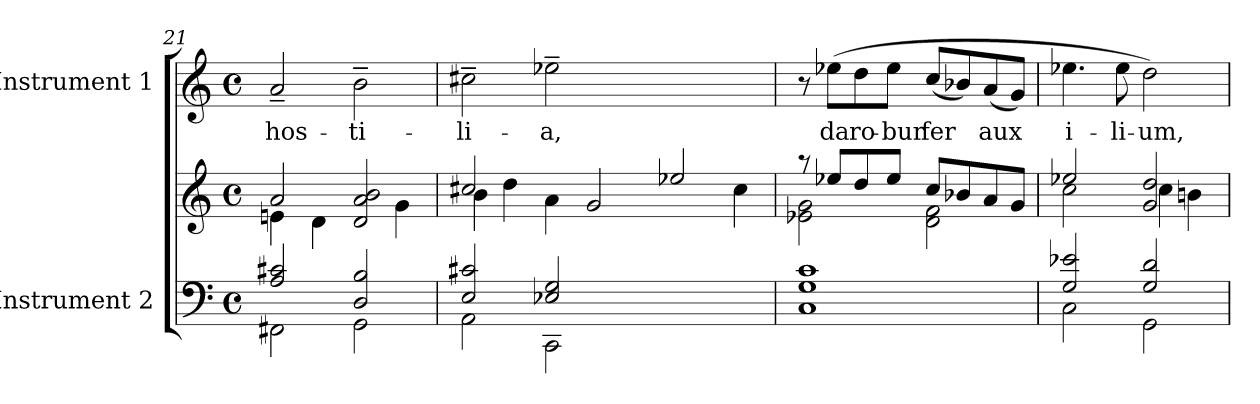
**kern	**kern	**kern	**text
*part2	*part2	*part1	*part1
*staff3	*staff2	*staff1	*staff1
*I"Instrument 2	*	*I"Instrument 1	*
*clefF4	*clefG2	*clefG2	*
*M4/4	*M4/4	*M4/4	*
*met(c)	*met(c)	*met(c)	*
=21	=21	=21	=21
*^	*^	*	*
!	!	!	!	!	!LO:LY:b:cj
2A/ 2c#X/	2FF#X\	2a/	4en\	2a~</	hos-
.	.	.	4d\	.	.
!	!	!	!	!	!LO:LY:b:cj
2D/ 2B/	2GG\	2b/ 2d/ 2a/	4ryy	2b~>\	-ti-
.	.	.	4g\	.	.
!!LO:PB:g=z
=22	=22	=22	=22	=22	=22
!	!	!	!	!	!LO:LY:b:cj
2c#X/ 2E/	2AA\	2cc#X/	4b\	2cc#X~>\	-li-
.	.	.	4dd\	.	.
!	!	!	!	!	!LO:LY:b:cj
2E-X/ 2G/	2CC\	4a\	1.ryy	2ee-X~>\	-a,
.	.	2g/	.	.	.
1ryy	1ryy	.	.	1ryy	.
.	.	2ee-X/	.	.	.
.	.	4cc#\	.	.	.
*v	*v	*	*	*	*
=23	=23	=23	=23	=23
1c 1G 1C	8raa	2e-X\ 2g\	8r	.
!	!	!	!	!LO:LY:b:cj
.	8ee-X/L	.	(>8ee-X\L	da
!	!	!	!	!LO:LY:b
.	8dd/	.	8dd\	ro-
!	!	!	!	!LO:LY:b:cj
.	8ee-/J	.	8ee-\J	-bur
!	!	!	!	!LO:LY:b:cj
.	8cc/L	2f\ 2d\	(<8cc/L	fer
.	8b-X/	.	8b-X/)	.
!	!	!	!	!LO:LY:b
.	8a/	.	(<8a/	aux
.	8g/J	.	8g/J)	.
=24	=24	=24	=24	=24
*^	*	*	*	*
!	!	!	!	!	!LO:LY:b:cj
2G/ 2e-X/	2C\	2ee-X/	2cc\	4.ee-X\	i-
!	!	!	!	!	!LO:LY:b
.	.	.	.	8ee-\	-li-
!	!	!	!	!	!LO:LY:b:cj
2G/ 2d/	2GG\	2g/ 2dd/	4cc\	2dd\)	-um,
.	.	.	4bn\	.	.
*v	*v	*	*	*	*
*	*v	*v	*	*
=	=	=	=
*-	*-	*-	*-
